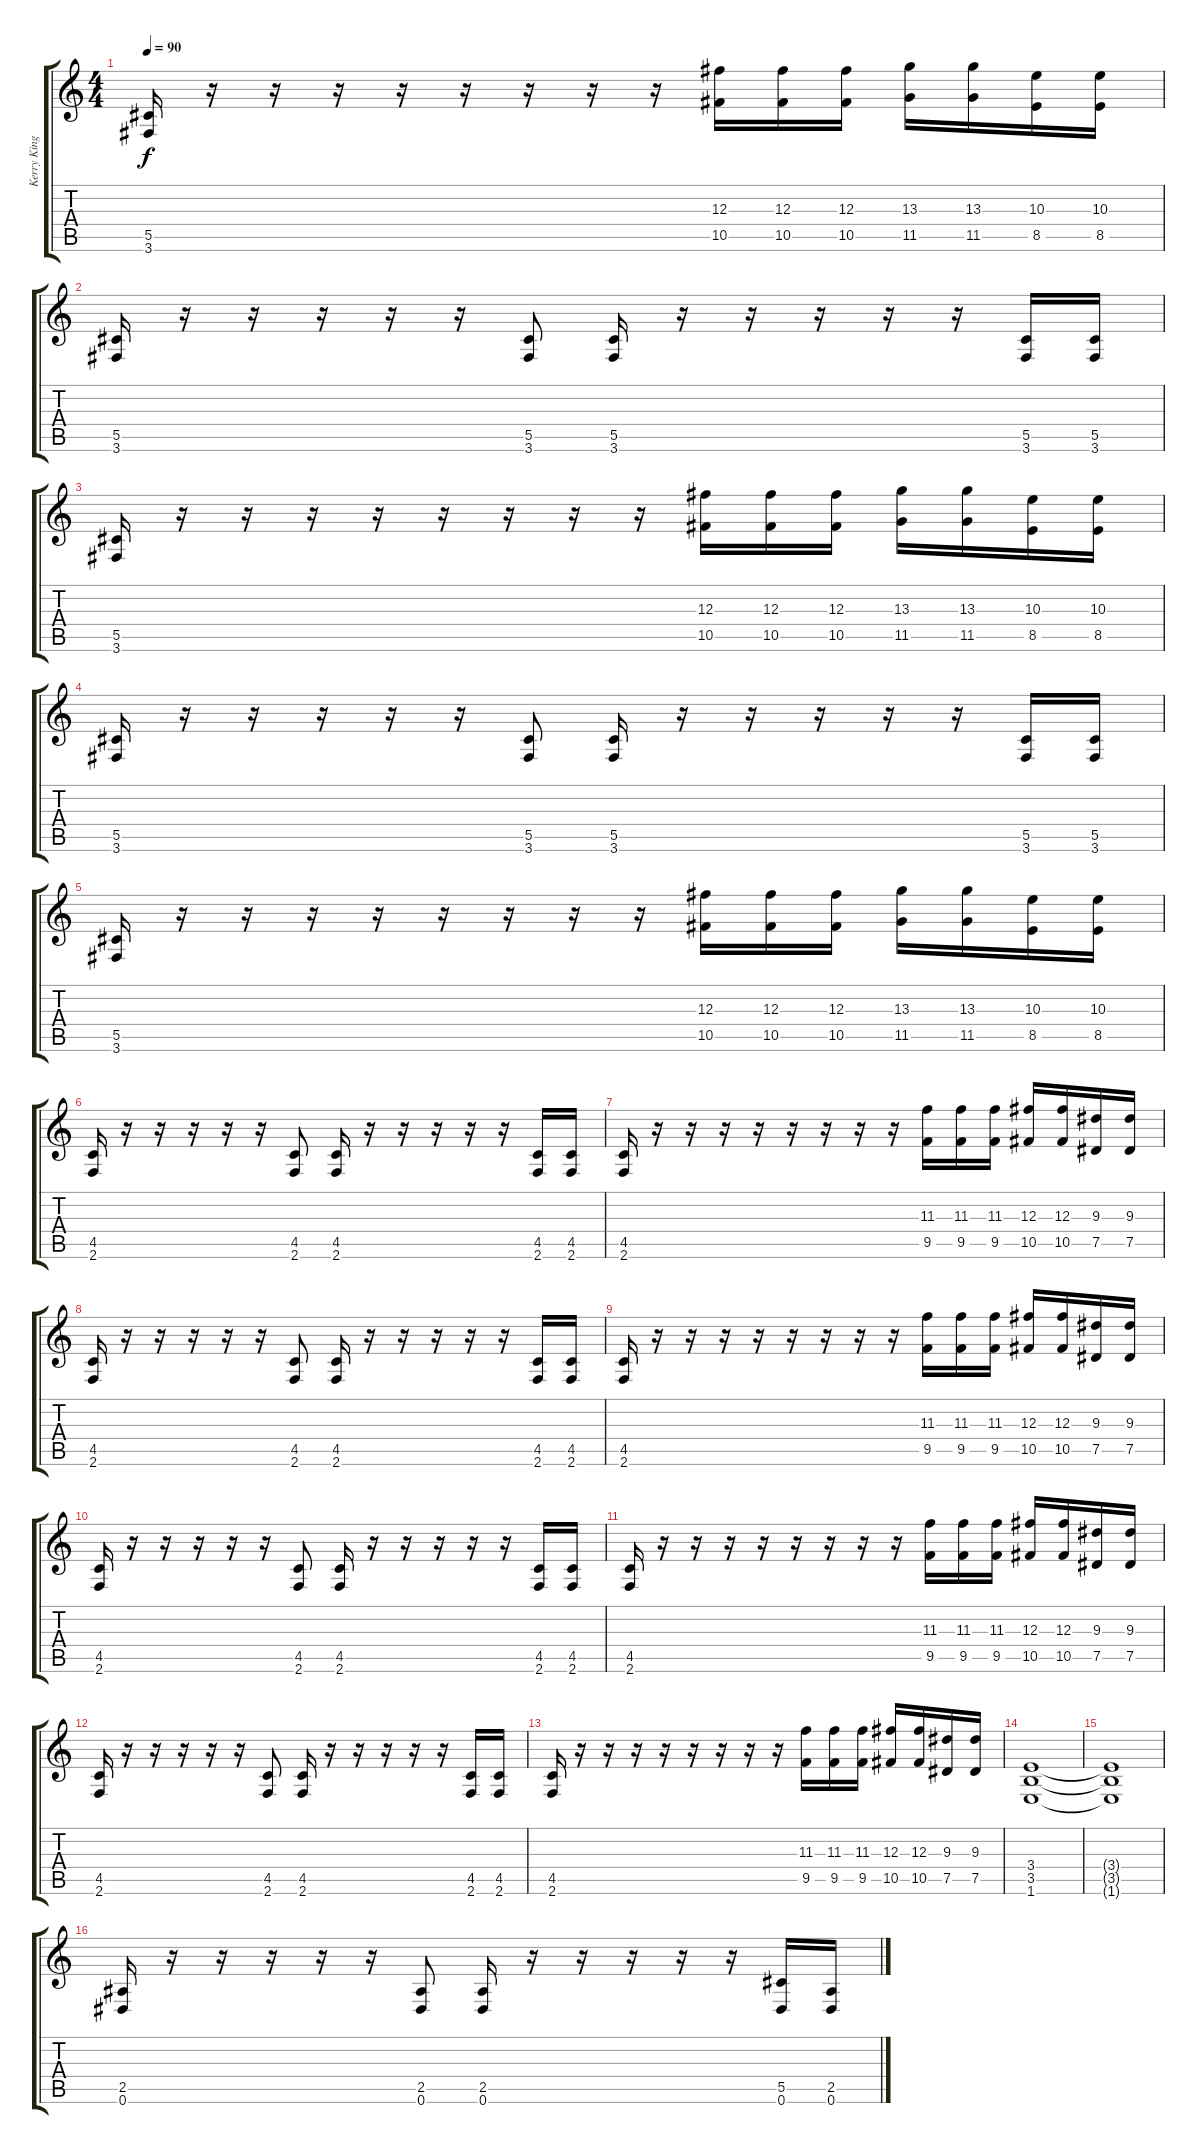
\track ("Kerry King" "Kerry King") {instrument overdrivenguitar}
\staff {score tabs}
\tuning (Eb4 Bb3 Gb3 Db3 Ab2 Eb2) {hide}
\ts (4 4)
\tempo 90
\clef g2
\ks c
(5.5 3.6).16{dy f} r.16 r.16 r.16 r.16 r.16 r.16 r.16 r.16 (12.3 10.5).16 (12.3 10.5).16 (12.3 10.5).16 (13.3 11.5).16 (13.3 11.5).16 (10.3 8.5).16 (10.3 8.5).16 |
(5.5 3.6).16 r.16 r.16 r.16 r.16 r.16 (5.5 3.6).8 (5.5 3.6).16 r.16 r.16 r.16 r.16 r.16 (5.5 3.6).16 (5.5 3.6).16 |
(5.5 3.6).16 r.16 r.16 r.16 r.16 r.16 r.16 r.16 r.16 (12.3 10.5).16 (12.3 10.5).16 (12.3 10.5).16 (13.3 11.5).16 (13.3 11.5).16 (10.3 8.5).16 (10.3 8.5).16 |
(5.5 3.6).16 r.16 r.16 r.16 r.16 r.16 (5.5 3.6).8 (5.5 3.6).16 r.16 r.16 r.16 r.16 r.16 (5.5 3.6).16 (5.5 3.6).16 |
(5.5 3.6).16 r.16 r.16 r.16 r.16 r.16 r.16 r.16 r.16 (12.3 10.5).16 (12.3 10.5).16 (12.3 10.5).16 (13.3 11.5).16 (13.3 11.5).16 (10.3 8.5).16 (10.3 8.5).16 |
(4.5 2.6).16 r.16 r.16 r.16 r.16 r.16 (4.5 2.6).8 (4.5 2.6).16 r.16 r.16 r.16 r.16 r.16 (4.5 2.6).16 (4.5 2.6).16 |
(4.5 2.6).16 r.16 r.16 r.16 r.16 r.16 r.16 r.16 r.16 (11.3 9.5).16 (11.3 9.5).16 (11.3 9.5).16 (12.3 10.5).16 (12.3 10.5).16 (9.3 7.5).16 (9.3 7.5).16 |
(4.5 2.6).16 r.16 r.16 r.16 r.16 r.16 (4.5 2.6).8 (4.5 2.6).16 r.16 r.16 r.16 r.16 r.16 (4.5 2.6).16 (4.5 2.6).16 |
(4.5 2.6).16 r.16 r.16 r.16 r.16 r.16 r.16 r.16 r.16 (11.3 9.5).16 (11.3 9.5).16 (11.3 9.5).16 (12.3 10.5).16 (12.3 10.5).16 (9.3 7.5).16 (9.3 7.5).16 |
(4.5 2.6).16 r.16 r.16 r.16 r.16 r.16 (4.5 2.6).8 (4.5 2.6).16 r.16 r.16 r.16 r.16 r.16 (4.5 2.6).16 (4.5 2.6).16 |
(4.5 2.6).16 r.16 r.16 r.16 r.16 r.16 r.16 r.16 r.16 (11.3 9.5).16 (11.3 9.5).16 (11.3 9.5).16 (12.3 10.5).16 (12.3 10.5).16 (9.3 7.5).16 (9.3 7.5).16 |
(4.5 2.6).16 r.16 r.16 r.16 r.16 r.16 (4.5 2.6).8 (4.5 2.6).16 r.16 r.16 r.16 r.16 r.16 (4.5 2.6).16 (4.5 2.6).16 |
(4.5 2.6).16 r.16 r.16 r.16 r.16 r.16 r.16 r.16 r.16 (11.3 9.5).16 (11.3 9.5).16 (11.3 9.5).16 (12.3 10.5).16 (12.3 10.5).16 (9.3 7.5).16 (9.3 7.5).16 |
(3.4 3.5 1.6).1 |
(3.4{t} 3.5{t} 1.6{t}).1{balance 14} |
(2.5 0.6).16 r.16 r.16 r.16 r.16 r.16 (2.5 0.6).8 (2.5 0.6).16 r.16 r.16 r.16 r.16 r.16 (5.5 0.6).16 (2.5 0.6).16
